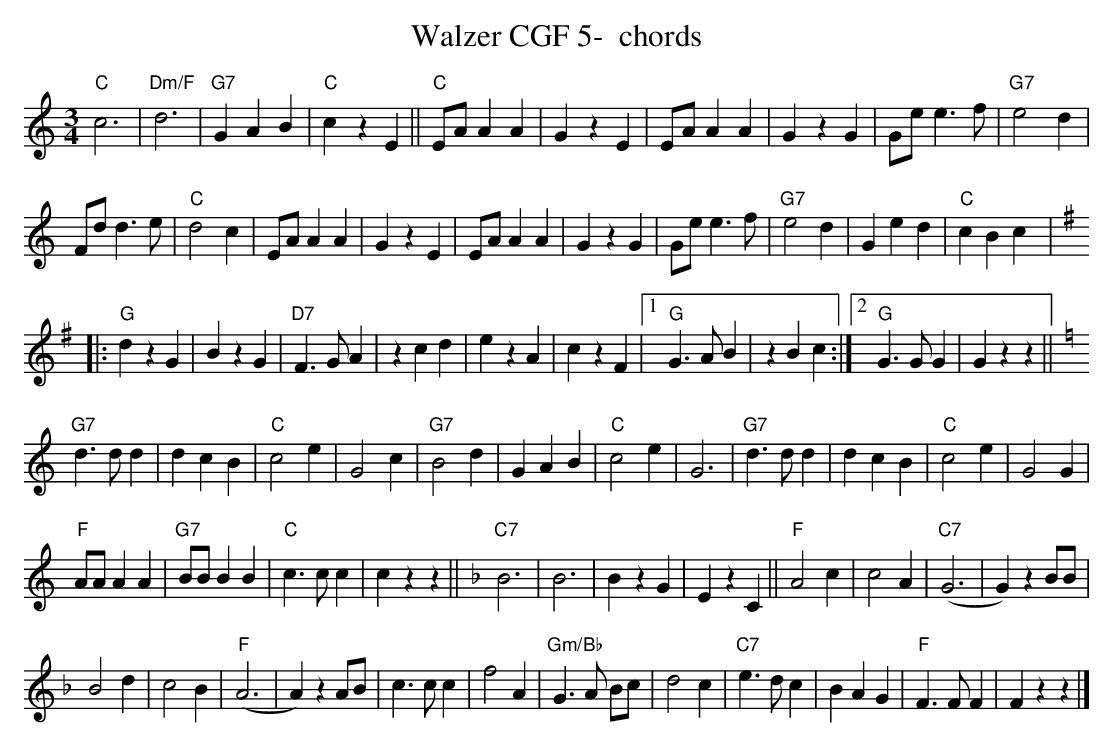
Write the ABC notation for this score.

X:1
T:Walzer CGF 5-  chords
M:3/4
L:1/4
K:Cmaj%%MIDI gchordon
"C"c3 | "Dm/F"d3 | "G7"GAB | "C"czE || "C"E/2A/2 AA | GzE | E/2A/2AA | GzG | G/2e/2e>f | "G7"e2d |
F/2d/2d>e | "C"d2c | E/2A/2AA | GzE | E/2A/2AA | GzG | G/2e/2e>f | "G7"e2d | Ged | "C"cBc |: [K:Gmaj]
"G"dzG | BzG | "D7"F>GA | zcd | ezA | czF |1 "G"G>AB | zBc :|2 "G"G>GG | Gzz || [K:Cmaj]
"G7"d>dd | dcB | "C"c2e | G2c | "G7"B2d | GAB | "C"c2e | G3 | "G7"d>dd | dcB | "C"c2e | G2G |
"F"A/2A/2AA | "G7"B/2B/2BB | "C"c>cc | czz || [K:Fmaj] "C7"B3 | B3 | BzG | EzC || "F"A2c | c2A | "C7"(G3 | G)zB/2B/2 |
B2d | c2B | "F"(A3 | A)zA/2B/2 | c>cc | f2A | "Gm/Bb"G>A B/2c/2 | d2c | "C7"e>dc | BAG | "F"F>FF | Fzz |]
